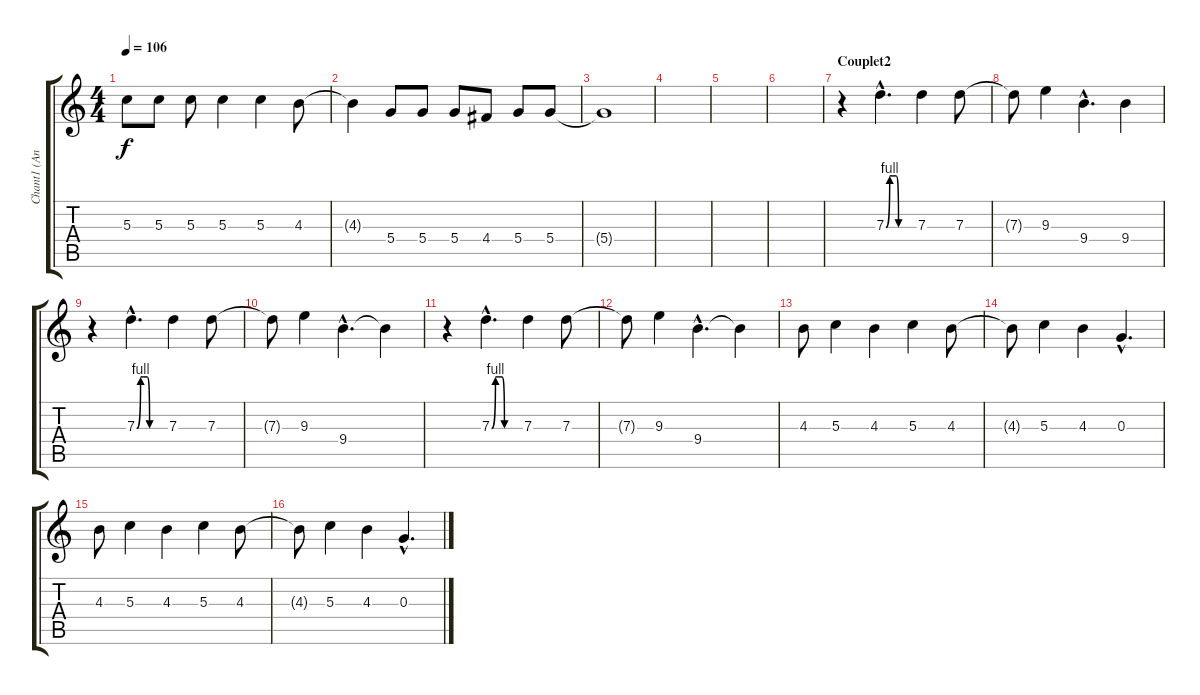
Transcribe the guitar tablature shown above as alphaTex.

\track ("Chant1 (Anthony)" "Chant1 (An") {instrument distortionguitar}
\staff {score tabs}
\tuning (E4 B3 G3 D3 A2 E2) {hide}
\ts (4 4)
\tempo 106
\clef g2
\ks c
5.3.8{dy f} 5.3.8 5.3.8 5.3.4 5.3.4 4.3.8 |
4.3{t}.4 5.4.8 5.4.8 5.4.8 4.4.8 5.4.8 5.4.8 |
5.4{t}.1 |
|
|
|
\section ("" "Couplet2")
r.4 7.3{be (custom 0 0 8 4 15 4 22 4 27 0 30 0 45 0 60 0) hac}.4{d} 7.3.4 7.3.8 |
7.3{t}.8 9.3.4 9.4{hac}.4{d} 9.4.4 |
r.4 7.3{be (custom 0 0 8 4 15 4 22 4 27 0 30 0 45 0 60 0) hac}.4{d} 7.3.4 7.3.8 |
7.3{t}.8 9.3.4 9.4{hac}.4{d} 9.4{t}.4 |
r.4 7.3{be (custom 0 0 8 4 15 4 22 4 27 0 30 0 45 0 60 0) hac}.4{d} 7.3.4 7.3.8 |
7.3{t}.8 9.3.4 9.4{hac}.4{d} 9.4{t}.4 |
4.3.8 5.3.4 4.3.4 5.3.4 4.3.8 |
4.3{t}.8 5.3.4 4.3.4 0.3{hac}.4{d} |
4.3.8 5.3.4 4.3.4 5.3.4 4.3.8 |
4.3{t}.8 5.3.4 4.3.4 0.3{hac}.4{d}
